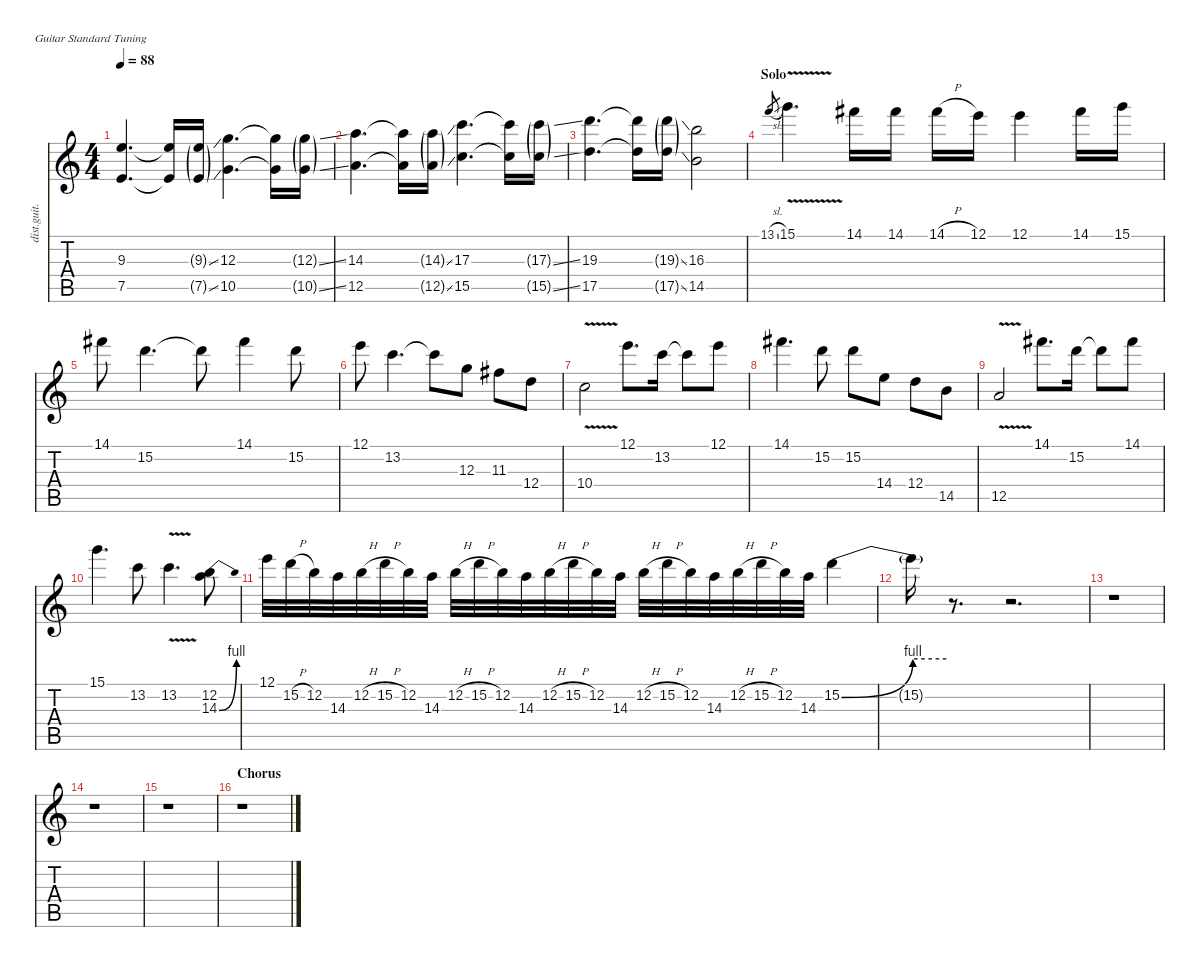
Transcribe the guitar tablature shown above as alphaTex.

\defaultSystemsLayout 4
\hideDynamics
\bracketExtendMode nobrackets
\otherSystemsTrackNameOrientation horizontal
\track ("Guitar 2" "dist.guit.") {instrument distortionguitar}
\staff {score tabs}
\tuning (E4 B3 G3 D3 A2 E2)
\ts (4 4)
\tempo 88
\clef g2
\ks c
(9.3 7.5).4{d dy ff beam Up} (9.3{t} 7.5{t}).16{dy f beam Up} (9.3{ss g} 7.5{ss g}).16{dy mp beam Up} (12.3 10.5).4{d dy ff beam Down} (12.3{t} 10.5{t}).16{dy f beam Down} (12.3{ss g} 10.5{ss g}).16{dy mp beam Down} |
(14.3 12.5).4{d dy ff beam Down} (14.3{t} 12.5{t}).16{dy f beam Down} (14.3{ss g} 12.5{ss g}).16{dy mp beam Down} (17.3 15.5).4{d dy ff beam Down} (17.3{t} 15.5{t}).16{dy f beam Down} (17.3{ss g} 15.5{ss g}).16{dy mp beam Down} |
(19.3 17.5).4{d dy ff beam Down} (19.3{t} 17.5{t}).16{dy f beam Down} (19.3{ss g} 17.5{ss g}).16{dy mp beam Down} (16.3 14.5).2{dy ff beam Down} |
\section ("" "Solo")
13.1{sl}.8{gr dy mf beam Up} 15.1{v}.4{d dy f beam Down} 14.1{acc #}.16{beam Down} 14.1{acc #}.16{beam Down} 14.1{h acc #}.16{beam Down} 12.1.16{beam Down} 12.1.4{beam Down} 14.1{acc #}.16{beam Down} 15.1.16{beam Down} |
14.1{acc #}.8{beam Down} 15.2.4{d beam Down} 15.2{t}.8{beam Down} 14.1{acc #}.4{beam Down} 15.2.8{beam Down} |
12.1.8{beam Down} 13.2.4{d beam Down} 13.2{t}.8{beam Down} 12.3.8{beam Down} 11.3{acc #}.8{beam Down} 12.4.8{beam Down} |
10.4{v}.2{beam Down} 12.1.8{d beam Down} 13.2.16{beam Down} 13.2{t}.8{beam Down} 12.1.8{beam Down} |
14.1{acc #}.4{d beam Down} 15.2.8{beam Down} 15.2.8{beam Down} 14.4.8{beam Down} 12.4.8{beam Down} 14.5.8{beam Down} |
12.5{v}.2{beam Up} 14.1{acc #}.8{d beam Down} 15.2.16{beam Down} 15.2{t}.8{beam Down} 14.1{acc #}.8{beam Down} |
15.1.4{d beam Down} 13.2.8{beam Down} 13.2{v}.4{d beam Down} (12.2 14.3{be (bend 0 0 15 4)}).8{beam Down} |
12.1.32{beam Down} 15.2{h}.32{beam Down} 12.2.32{beam Down} 14.3.32{beam Down} 12.2{h}.32{beam Down} 15.2{h}.32{beam Down} 12.2.32{beam Down} 14.3.32{beam Down} 12.2{h}.32{beam Down} 15.2{h}.32{beam Down} 12.2.32{beam Down} 14.3.32{beam Down} 12.2{h}.32{beam Down} 15.2{h}.32{beam Down} 12.2.32{beam Down} 14.3.32{beam Down} 12.2{h}.32{beam Down} 15.2{h}.32{beam Down} 12.2.32{beam Down} 14.3.32{beam Down} 12.2{h}.32{beam Down} 15.2{h}.32{beam Down} 12.2.32{beam Down} 14.3.32{beam Down} 15.2{be (bend 0 0 60 4)}.4{dy ff beam Down} |
15.2{be (hold 0 4 60 4) t}.16{dy f beam Down} r.8{d beam Down} r.2{d beam Down} |
r.1{beam Down} |
r.1{beam Down} |
r.1{beam Down} |
\section ("" "Chorus")
r.1{beam Down}
